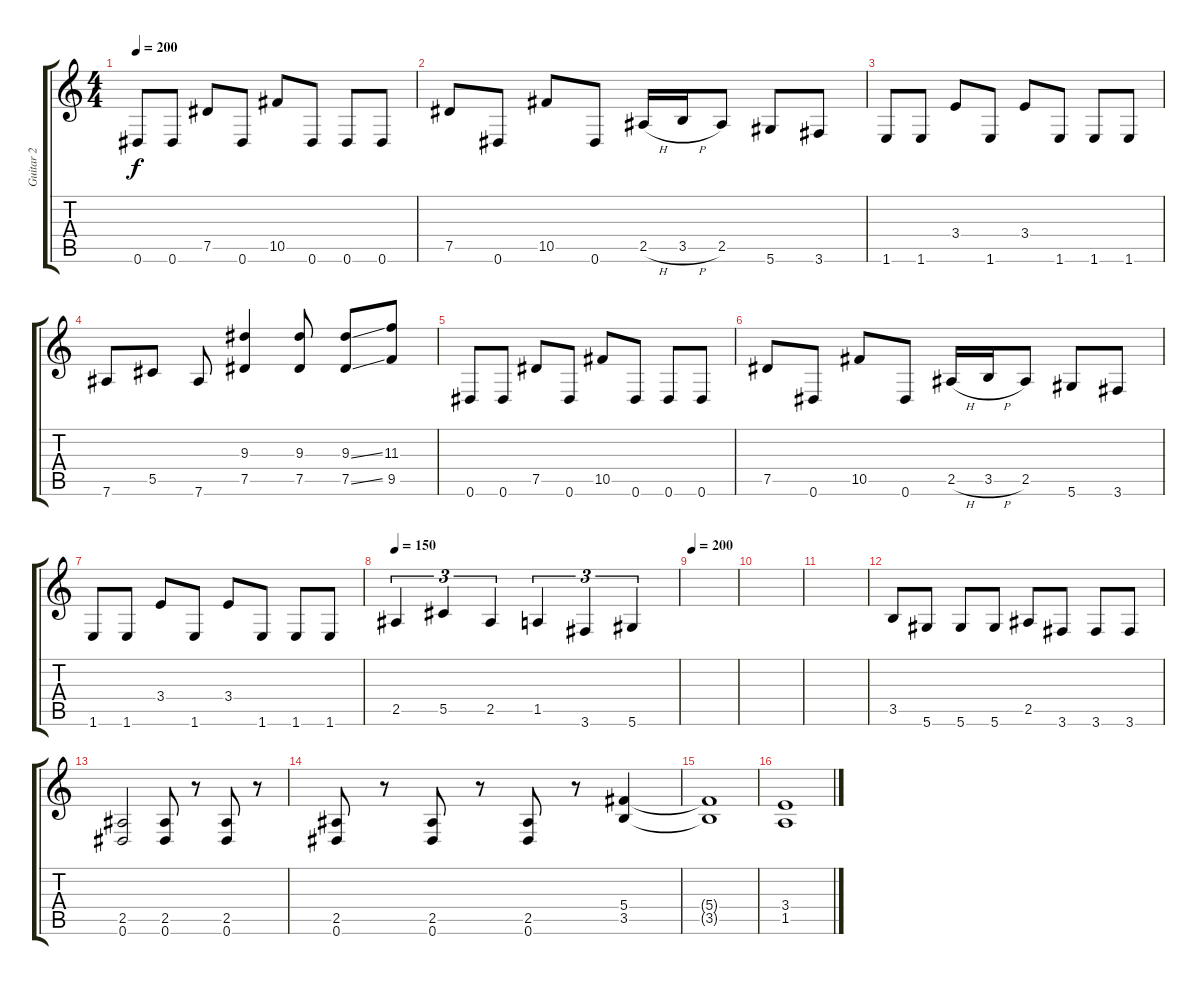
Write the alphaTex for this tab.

\track ("Guitar 2" "Guitar 2") {instrument overdrivenguitar}
\staff {score tabs}
\tuning (Eb4 Bb3 Gb3 Db3 Ab2 Eb2) {hide}
\ts (4 4)
\tempo 200
\clef g2
\ks c
0.6.8{dy f} 0.6.8 7.5.8 0.6.8 10.5.8 0.6.8 0.6.8 0.6.8 |
7.5.8 0.6.8 10.5.8 0.6.8 2.5{h}.16 3.5{h}.16 2.5.8 5.6.8 3.6.8 |
1.6.8 1.6.8 3.4.8 1.6.8 3.4.8 1.6.8 1.6.8 1.6.8 |
7.6.8 5.5.8 7.6.8 (9.3 7.5).4 (9.3 7.5).8 (9.3{ss} 7.5{ss}).8 (11.3 9.5).8 |
0.6.8 0.6.8 7.5.8 0.6.8 10.5.8 0.6.8 0.6.8 0.6.8 |
7.5.8 0.6.8 10.5.8 0.6.8 2.5{h}.16 3.5{h}.16 2.5.8 5.6.8 3.6.8 |
1.6.8 1.6.8 3.4.8 1.6.8 3.4.8 1.6.8 1.6.8 1.6.8 |
\tempo 150
2.5.4{tu (3 2)} 5.5.4{tu (3 2)} 2.5.4{tu (3 2)} 1.5.4{tu (3 2)} 3.6.4{tu (3 2)} 5.6.4{tu (3 2)} |
\tempo 200
|
|
|
3.5.8 5.6.8 5.6.8 5.6.8 2.5.8 3.6.8 3.6.8 3.6.8 |
(2.5 0.6).2 (2.5 0.6).8 r.8 (2.5 0.6).8 r.8 |
(2.5 0.6).8 r.8 (2.5 0.6).8 r.8 (2.5 0.6).8 r.8 (5.4 3.5).4 |
(5.4{t} 3.5{t}).1 |
(3.4 1.5).1
